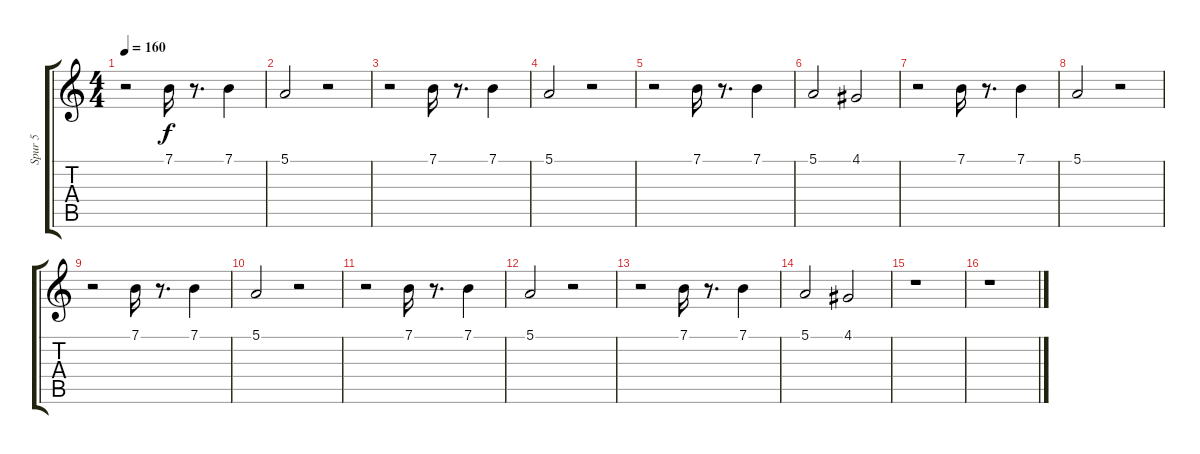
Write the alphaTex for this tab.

\track ("Spur 5" "Spur 5") {instrument pad1newage}
\staff {score tabs}
\tuning (E4 B3 G3 D3 A2 E2) {hide}
\ts (4 4)
\tempo 160
\clef g2
\ks c
r.2{dy f} 7.1.16 r.8{d} 7.1.4 |
5.1.2 r.2 |
r.2 7.1.16 r.8{d} 7.1.4 |
5.1.2 r.2 |
r.2 7.1.16 r.8{d} 7.1.4 |
5.1.2 4.1.2 |
r.2 7.1.16 r.8{d} 7.1.4 |
5.1.2 r.2 |
r.2 7.1.16 r.8{d} 7.1.4 |
5.1.2 r.2 |
r.2 7.1.16 r.8{d} 7.1.4 |
5.1.2 r.2 |
r.2 7.1.16 r.8{d} 7.1.4 |
5.1.2 4.1.2 |
r.1 |
r.1
